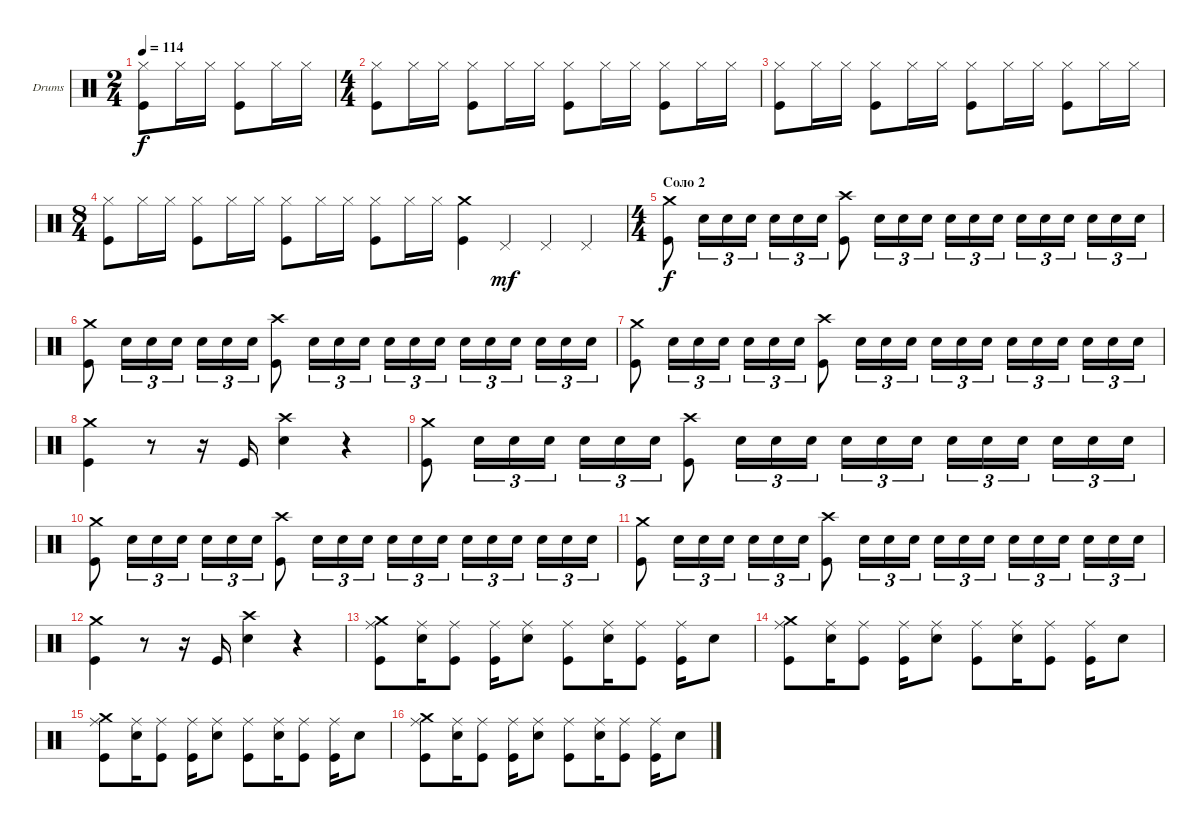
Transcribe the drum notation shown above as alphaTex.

\bracketExtendMode groupsimilarinstruments
\firstSystemTrackNameOrientation horizontal
\otherSystemsTrackNameOrientation horizontal
\track ("Барабаны" "Drums") {instrument percussion}
\staff {score}
\articulation defaults
\ts (2 4)
\tempo 114
\clef neutral
\ks c
("Kick (hit)" "Hi-Hat (closed)").8{dy f} "Hi-Hat (closed)".16 "Hi-Hat (closed)".16 ("Kick (hit)" "Hi-Hat (closed)").8 "Hi-Hat (closed)".16 "Hi-Hat (closed)".16 |
\ts (4 4)
("Kick (hit)" "Hi-Hat (closed)").8 "Hi-Hat (closed)".16 "Hi-Hat (closed)".16 ("Kick (hit)" "Hi-Hat (closed)").8 "Hi-Hat (closed)".16 "Hi-Hat (closed)".16 ("Kick (hit)" "Hi-Hat (closed)").8 "Hi-Hat (closed)".16 "Hi-Hat (closed)".16 ("Kick (hit)" "Hi-Hat (closed)").8 "Hi-Hat (closed)".16 "Hi-Hat (closed)".16 |
("Kick (hit)" "Hi-Hat (closed)").8 "Hi-Hat (closed)".16 "Hi-Hat (closed)".16 ("Kick (hit)" "Hi-Hat (closed)").8 "Hi-Hat (closed)".16 "Hi-Hat (closed)".16 ("Kick (hit)" "Hi-Hat (closed)").8 "Hi-Hat (closed)".16 "Hi-Hat (closed)".16 ("Kick (hit)" "Hi-Hat (closed)").8 "Hi-Hat (closed)".16 "Hi-Hat (closed)".16 |
\ts (8 4)
("Kick (hit)" "Hi-Hat (closed)").8 "Hi-Hat (closed)".16 "Hi-Hat (closed)".16 ("Kick (hit)" "Hi-Hat (closed)").8 "Hi-Hat (closed)".16 "Hi-Hat (closed)".16 ("Kick (hit)" "Hi-Hat (closed)").8 "Hi-Hat (closed)".16 "Hi-Hat (closed)".16 ("Kick (hit)" "Hi-Hat (closed)").8 "Hi-Hat (closed)".16 "Hi-Hat (closed)".16 ("Crash medium (hit)" "Kick (hit)").4 "Pedal Hi-Hat (hit)".4{dy mf} "Pedal Hi-Hat (hit)".4 "Pedal Hi-Hat (hit)".4 |
\ts (4 4)
\section ("" "Соло 2")
("Kick (hit)" "Crash medium (hit)").8{dy f} "Snare (hit) 2".16{tu (3 2)} "Snare (hit) 2".16{tu (3 2)} "Snare (hit) 2".16{tu (3 2)} "Snare (hit) 2".16{tu (3 2)} "Snare (hit) 2".16{tu (3 2)} "Snare (hit) 2".16{tu (3 2)} ("Kick (hit)" "Crash high (hit)").8 "Snare (hit) 2".16{tu (3 2)} "Snare (hit) 2".16{tu (3 2)} "Snare (hit) 2".16{tu (3 2)} "Snare (hit) 2".16{tu (3 2)} "Snare (hit) 2".16{tu (3 2)} "Snare (hit) 2".16{tu (3 2)} "Snare (hit) 2".16{tu (3 2)} "Snare (hit) 2".16{tu (3 2)} "Snare (hit) 2".16{tu (3 2)} "Snare (hit) 2".16{tu (3 2)} "Snare (hit) 2".16{tu (3 2)} "Snare (hit) 2".16{tu (3 2)} |
("Kick (hit)" "Crash medium (hit)").8 "Snare (hit) 2".16{tu (3 2)} "Snare (hit) 2".16{tu (3 2)} "Snare (hit) 2".16{tu (3 2)} "Snare (hit) 2".16{tu (3 2)} "Snare (hit) 2".16{tu (3 2)} "Snare (hit) 2".16{tu (3 2)} ("Kick (hit)" "Crash high (hit)").8 "Snare (hit) 2".16{tu (3 2)} "Snare (hit) 2".16{tu (3 2)} "Snare (hit) 2".16{tu (3 2)} "Snare (hit) 2".16{tu (3 2)} "Snare (hit) 2".16{tu (3 2)} "Snare (hit) 2".16{tu (3 2)} "Snare (hit) 2".16{tu (3 2)} "Snare (hit) 2".16{tu (3 2)} "Snare (hit) 2".16{tu (3 2)} "Snare (hit) 2".16{tu (3 2)} "Snare (hit) 2".16{tu (3 2)} "Snare (hit) 2".16{tu (3 2)} |
("Kick (hit)" "Crash medium (hit)").8 "Snare (hit) 2".16{tu (3 2)} "Snare (hit) 2".16{tu (3 2)} "Snare (hit) 2".16{tu (3 2)} "Snare (hit) 2".16{tu (3 2)} "Snare (hit) 2".16{tu (3 2)} "Snare (hit) 2".16{tu (3 2)} ("Kick (hit)" "Crash high (hit)").8 "Snare (hit) 2".16{tu (3 2)} "Snare (hit) 2".16{tu (3 2)} "Snare (hit) 2".16{tu (3 2)} "Snare (hit) 2".16{tu (3 2)} "Snare (hit) 2".16{tu (3 2)} "Snare (hit) 2".16{tu (3 2)} "Snare (hit) 2".16{tu (3 2)} "Snare (hit) 2".16{tu (3 2)} "Snare (hit) 2".16{tu (3 2)} "Snare (hit) 2".16{tu (3 2)} "Snare (hit) 2".16{tu (3 2)} "Snare (hit) 2".16{tu (3 2)} |
("Kick (hit)" "Crash medium (hit)").4 r.8 r.16 "Kick (hit)".16 ("Snare (hit) 2" "Crash high (hit)").4 r.4 |
("Kick (hit)" "Crash medium (hit)").8 "Snare (hit) 2".16{tu (3 2)} "Snare (hit) 2".16{tu (3 2)} "Snare (hit) 2".16{tu (3 2)} "Snare (hit) 2".16{tu (3 2)} "Snare (hit) 2".16{tu (3 2)} "Snare (hit) 2".16{tu (3 2)} ("Kick (hit)" "Crash high (hit)").8 "Snare (hit) 2".16{tu (3 2)} "Snare (hit) 2".16{tu (3 2)} "Snare (hit) 2".16{tu (3 2)} "Snare (hit) 2".16{tu (3 2)} "Snare (hit) 2".16{tu (3 2)} "Snare (hit) 2".16{tu (3 2)} "Snare (hit) 2".16{tu (3 2)} "Snare (hit) 2".16{tu (3 2)} "Snare (hit) 2".16{tu (3 2)} "Snare (hit) 2".16{tu (3 2)} "Snare (hit) 2".16{tu (3 2)} "Snare (hit) 2".16{tu (3 2)} |
("Kick (hit)" "Crash medium (hit)").8 "Snare (hit) 2".16{tu (3 2)} "Snare (hit) 2".16{tu (3 2)} "Snare (hit) 2".16{tu (3 2)} "Snare (hit) 2".16{tu (3 2)} "Snare (hit) 2".16{tu (3 2)} "Snare (hit) 2".16{tu (3 2)} ("Kick (hit)" "Crash high (hit)").8 "Snare (hit) 2".16{tu (3 2)} "Snare (hit) 2".16{tu (3 2)} "Snare (hit) 2".16{tu (3 2)} "Snare (hit) 2".16{tu (3 2)} "Snare (hit) 2".16{tu (3 2)} "Snare (hit) 2".16{tu (3 2)} "Snare (hit) 2".16{tu (3 2)} "Snare (hit) 2".16{tu (3 2)} "Snare (hit) 2".16{tu (3 2)} "Snare (hit) 2".16{tu (3 2)} "Snare (hit) 2".16{tu (3 2)} "Snare (hit) 2".16{tu (3 2)} |
("Kick (hit)" "Crash medium (hit)").8 "Snare (hit) 2".16{tu (3 2)} "Snare (hit) 2".16{tu (3 2)} "Snare (hit) 2".16{tu (3 2)} "Snare (hit) 2".16{tu (3 2)} "Snare (hit) 2".16{tu (3 2)} "Snare (hit) 2".16{tu (3 2)} ("Kick (hit)" "Crash high (hit)").8 "Snare (hit) 2".16{tu (3 2)} "Snare (hit) 2".16{tu (3 2)} "Snare (hit) 2".16{tu (3 2)} "Snare (hit) 2".16{tu (3 2)} "Snare (hit) 2".16{tu (3 2)} "Snare (hit) 2".16{tu (3 2)} "Snare (hit) 2".16{tu (3 2)} "Snare (hit) 2".16{tu (3 2)} "Snare (hit) 2".16{tu (3 2)} "Snare (hit) 2".16{tu (3 2)} "Snare (hit) 2".16{tu (3 2)} "Snare (hit) 2".16{tu (3 2)} |
("Kick (hit)" "Crash medium (hit)").4 r.8 r.16 "Kick (hit)".16 ("Snare (hit) 2" "Crash high (hit)").4 r.4 |
("Kick (hit)" "Crash medium (hit)" "Ride (middle)").8 ("Snare (hit) 2" "Ride (middle)").16 ("Kick (hit)" "Ride (middle)").8 ("Kick (hit)" "Ride (middle)").16 ("Snare (hit) 2" "Ride (middle)").8 ("Kick (hit)" "Ride (middle)").8 ("Snare (hit) 2" "Ride (middle)").16 ("Kick (hit)" "Ride (middle)").8 ("Kick (hit)" "Ride (middle)").16 "Snare (hit) 2".8 |
("Kick (hit)" "Crash medium (hit)" "Ride (middle)").8 ("Snare (hit) 2" "Ride (middle)").16 ("Kick (hit)" "Ride (middle)").8 ("Kick (hit)" "Ride (middle)").16 ("Snare (hit) 2" "Ride (middle)").8 ("Kick (hit)" "Ride (middle)").8 ("Snare (hit) 2" "Ride (middle)").16 ("Kick (hit)" "Ride (middle)").8 ("Kick (hit)" "Ride (middle)").16 "Snare (hit) 2".8 |
("Kick (hit)" "Crash medium (hit)" "Ride (middle)").8 ("Snare (hit) 2" "Ride (middle)").16 ("Kick (hit)" "Ride (middle)").8 ("Kick (hit)" "Ride (middle)").16 ("Snare (hit) 2" "Ride (middle)").8 ("Kick (hit)" "Ride (middle)").8 ("Snare (hit) 2" "Ride (middle)").16 ("Kick (hit)" "Ride (middle)").8 ("Kick (hit)" "Ride (middle)").16 "Snare (hit) 2".8 |
("Kick (hit)" "Crash medium (hit)" "Ride (middle)").8 ("Snare (hit) 2" "Ride (middle)").16 ("Kick (hit)" "Ride (middle)").8 ("Kick (hit)" "Ride (middle)").16 ("Snare (hit) 2" "Ride (middle)").8 ("Kick (hit)" "Ride (middle)").8 ("Snare (hit) 2" "Ride (middle)").16 ("Kick (hit)" "Ride (middle)").8 ("Kick (hit)" "Ride (middle)").16 "Snare (hit) 2".8
